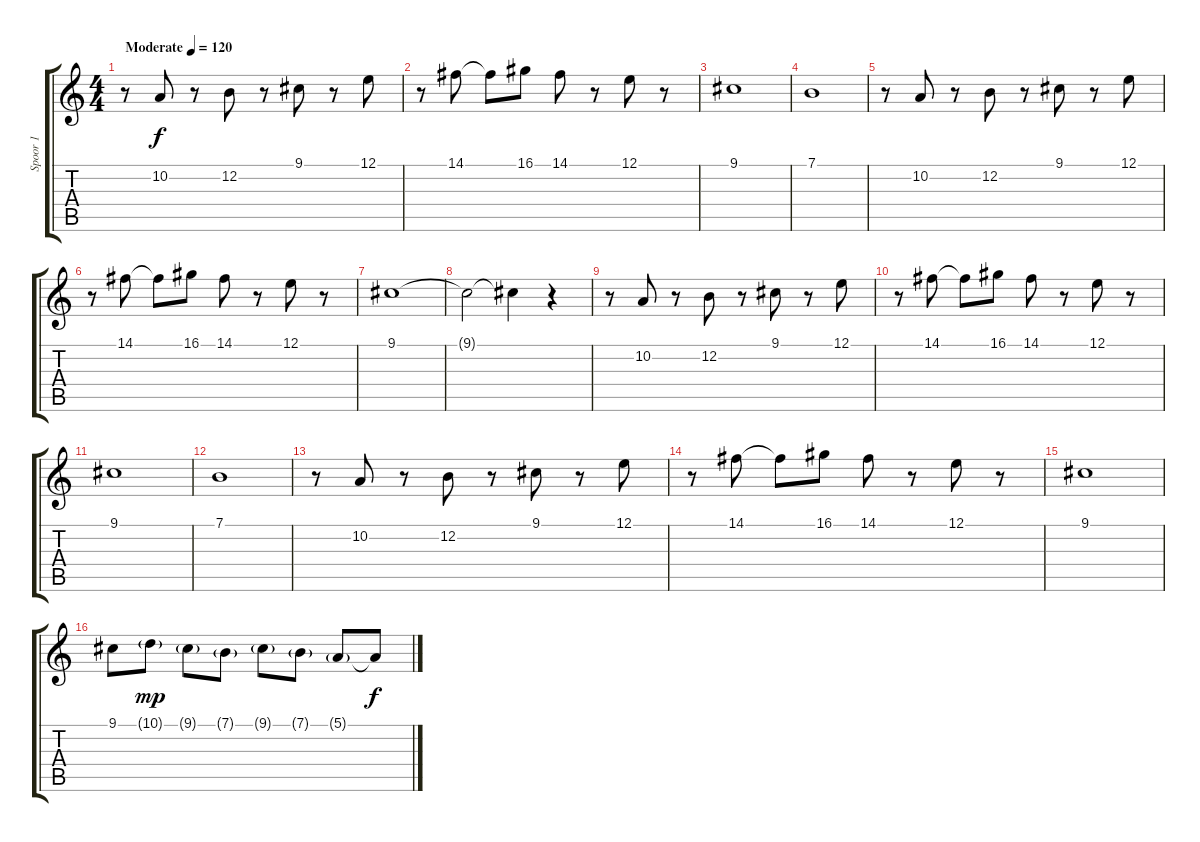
\track ("Spoor 1" "Spoor 1") {instrument lead1square}
\staff {score tabs}
\tuning (E4 B3 G3 D3 A2 E2) {hide}
\ts (4 4)
\tempo (120 "Moderate")
\clef g2
\ks c
r.8{dy f instrument lead1square} 10.2.8 r.8 12.2.8 r.8 9.1.8 r.8 12.1.8 |
r.8 14.1.8 14.1{t}.8 16.1.8 14.1.8 r.8 12.1.8 r.8 |
9.1.1 |
7.1.1 |
r.8 10.2.8 r.8 12.2.8 r.8 9.1.8 r.8 12.1.8 |
r.8 14.1.8 14.1{t}.8 16.1.8 14.1.8 r.8 12.1.8 r.8 |
9.1.1 |
9.1{t}.2 9.1{t}.4 r.4 |
r.8 10.2.8 r.8 12.2.8 r.8 9.1.8 r.8 12.1.8 |
r.8 14.1.8 14.1{t}.8 16.1.8 14.1.8 r.8 12.1.8 r.8 |
9.1.1 |
7.1.1 |
r.8 10.2.8 r.8 12.2.8 r.8 9.1.8 r.8 12.1.8 |
r.8 14.1.8 14.1{t}.8 16.1.8 14.1.8 r.8 12.1.8 r.8 |
9.1.1 |
9.1.8 10.1{g}.8{dy mp} 9.1{g}.8 7.1{g}.8 9.1{g}.8 7.1{g}.8 5.1{g}.8 5.1{t}.8{dy f}
